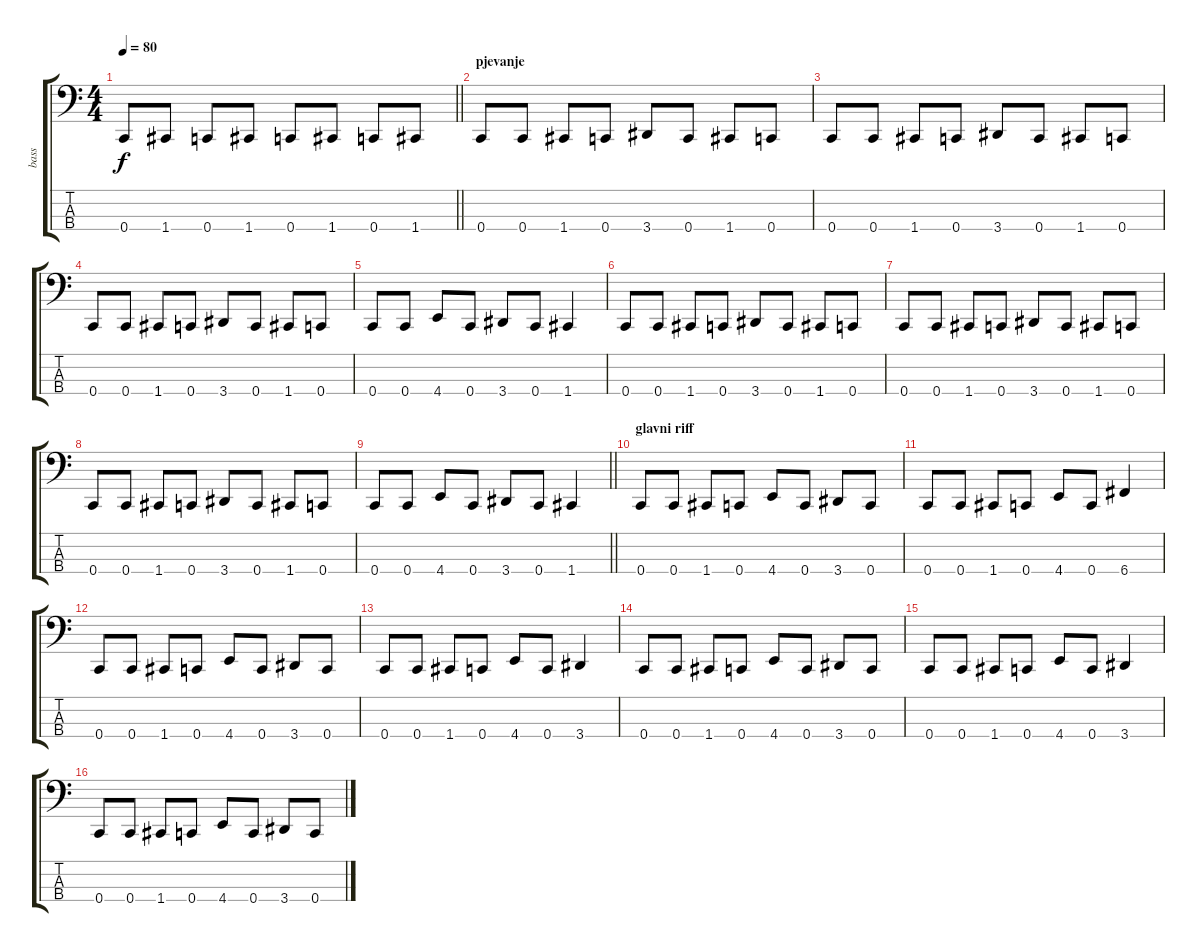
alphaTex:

\track ("bass" "bass") {instrument electricbasspick}
\staff {score tabs}
\tuning (F2 C2 G1 C1) {hide}
\ts (4 4)
\section ("" "")
\tempo 80
\clef f4
\barLineRight lightlight
\ks c
0.4.8{dy f} 1.4.8 0.4.8 1.4.8 0.4.8 1.4.8 0.4.8 1.4.8 |
\section ("" "pjevanje")
0.4.8 0.4.8 1.4.8 0.4.8 3.4.8 0.4.8 1.4.8 0.4.8 |
0.4.8 0.4.8 1.4.8 0.4.8 3.4.8 0.4.8 1.4.8 0.4.8 |
0.4.8 0.4.8 1.4.8 0.4.8 3.4.8 0.4.8 1.4.8 0.4.8 |
0.4.8 0.4.8 4.4.8 0.4.8 3.4.8 0.4.8 1.4.4 |
0.4.8 0.4.8 1.4.8 0.4.8 3.4.8 0.4.8 1.4.8 0.4.8 |
0.4.8 0.4.8 1.4.8 0.4.8 3.4.8 0.4.8 1.4.8 0.4.8 |
0.4.8 0.4.8 1.4.8 0.4.8 3.4.8 0.4.8 1.4.8 0.4.8 |
\barLineRight lightlight
0.4.8 0.4.8 4.4.8 0.4.8 3.4.8 0.4.8 1.4.4 |
\section ("" "glavni riff")
0.4.8 0.4.8 1.4.8 0.4.8 4.4.8 0.4.8 3.4.8 0.4.8 |
0.4.8 0.4.8 1.4.8 0.4.8 4.4.8 0.4.8 6.4.4 |
0.4.8 0.4.8 1.4.8 0.4.8 4.4.8 0.4.8 3.4.8 0.4.8 |
0.4.8 0.4.8 1.4.8 0.4.8 4.4.8 0.4.8 3.4.4 |
0.4.8 0.4.8 1.4.8 0.4.8 4.4.8 0.4.8 3.4.8 0.4.8 |
0.4.8 0.4.8 1.4.8 0.4.8 4.4.8 0.4.8 3.4.4 |
0.4.8 0.4.8 1.4.8 0.4.8 4.4.8 0.4.8 3.4.8 0.4.8
